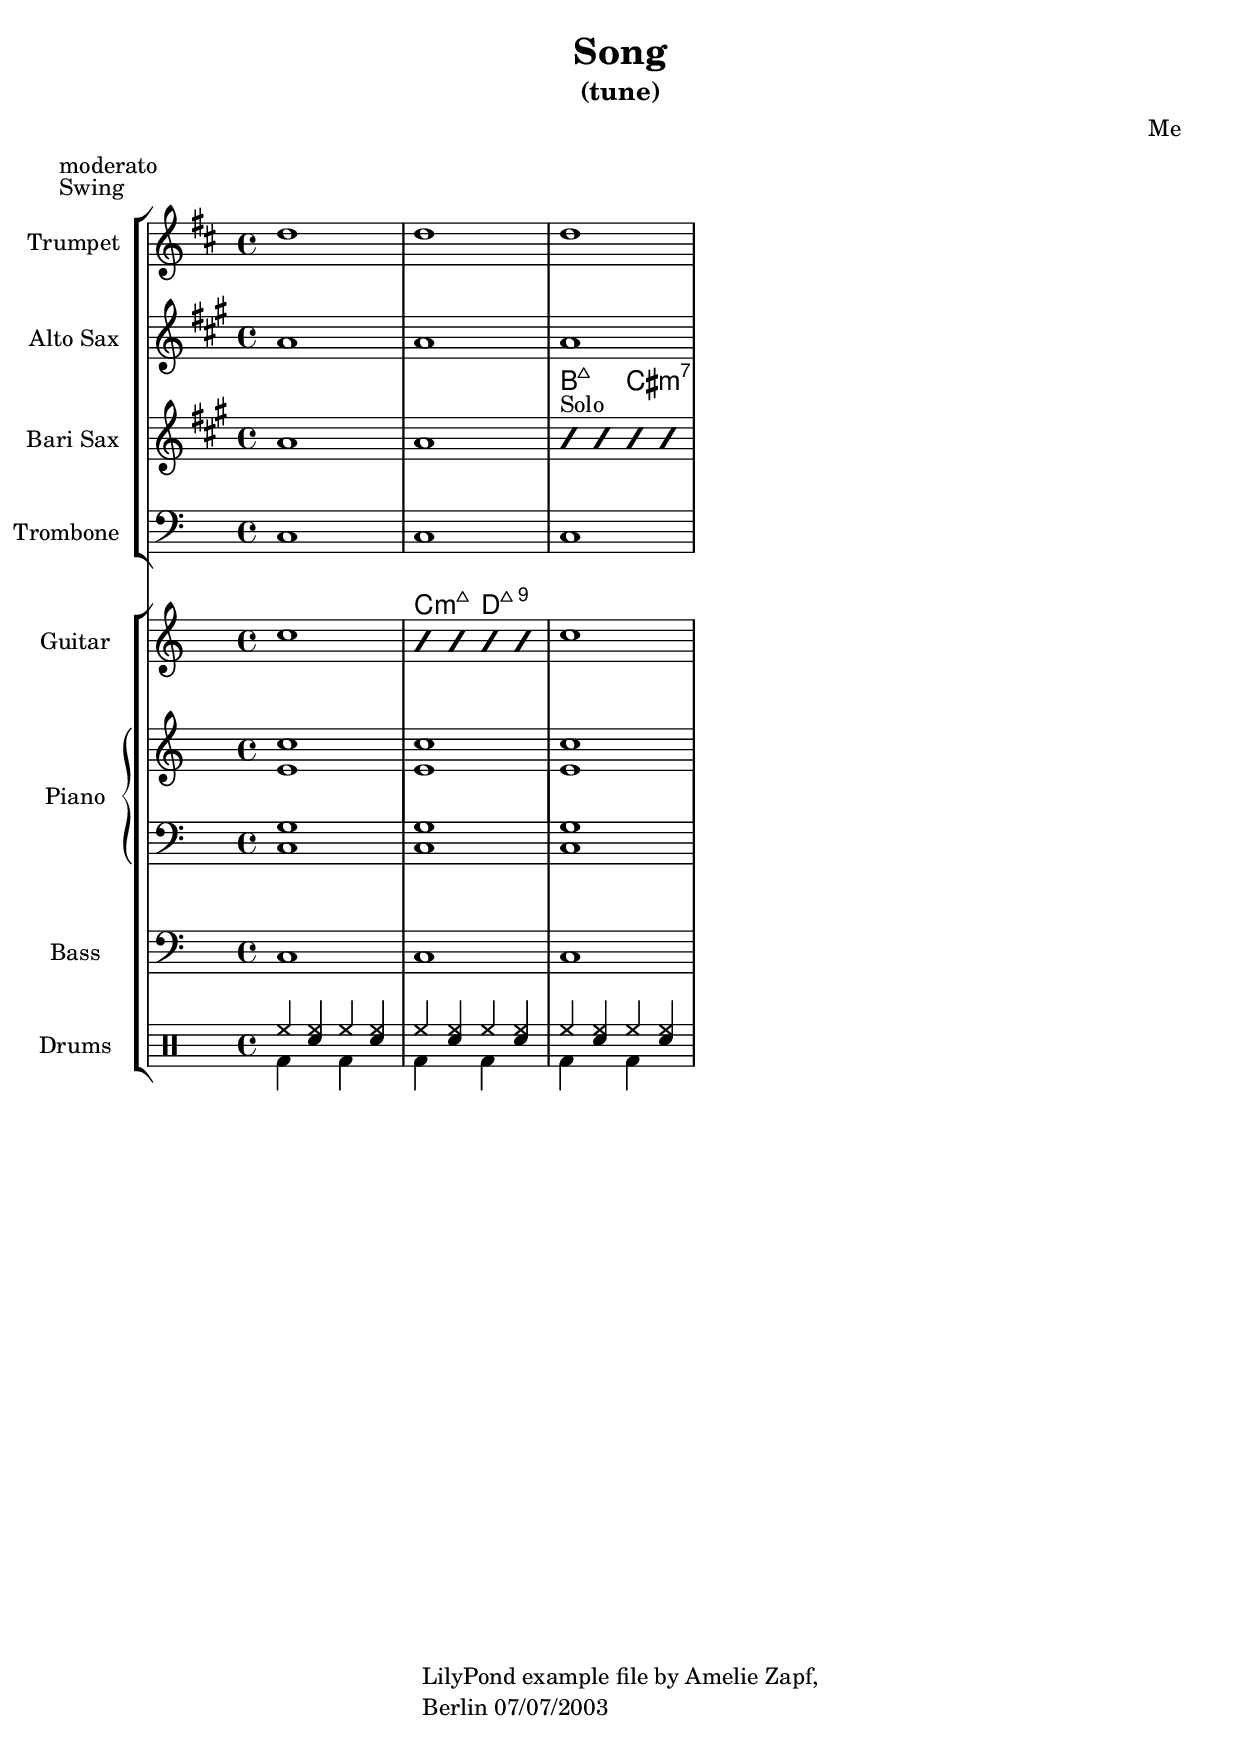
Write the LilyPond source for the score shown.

%% Do not edit this file; it is auto-generated from LSR http://lsr.dsi.unimi.it
%% This file is in the public domain.
\version "2.11.61"

\header {
  lsrtags = "keyboards, percussion, fretted-strings, template"

  texidoces = "
Ésta es una plantilla bastante avanzada, para un conjunto de
jazz. Observe que la notación de todos los instrumentos está en
@code{\\key c \\major} (Do mayor). Esto se refiere al tono de
concierto; la armadura se transporta automáticamente si la música está
dentro de una sección @code{\\transpose}.

"
  doctitlees = "Plantilla para combo de jazz"
  
  texidocde = "
Hier ist ein ziemlich kompliziertes Beispiel für ein Jazz-Ensemble. Achtung: 
Alle Instrumente sind in @code{\key c \major} (C-Dur) notiert. Das bezieht sich 
auf die klingende Musik: LilyPond transponiert die Tonart automatisch, wenn 
sich die Noten innerhalb eines @code{\transpose}-Abschnitts befinden.

"

  doctitlede = "Vorlage für Jazz-Combo"

  texidoc = "
This is quite an advanced template, for a jazz ensemble. Note that all
instruments are notated in @code{\\key c \\major}. This refers to the
key in concert pitch; the key will be automatically transposed if the
music is within a @code{\\transpose} section.

"
  doctitle = "Jazz combo template"
} % begin verbatim
\header {
  title = "Song"
  subtitle = "(tune)"
  composer = "Me"
  meter = "moderato"
  piece = "Swing"
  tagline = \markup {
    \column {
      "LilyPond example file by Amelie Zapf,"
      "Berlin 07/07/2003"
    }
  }
}

%#(set-global-staff-size 16)
\include "english.ly"

%%%%%%%%%%%% Some macros %%%%%%%%%%%%%%%%%%%

sl = {
  \override NoteHead #'style = #'slash
  \override Stem #'transparent = ##t
}
nsl = {
  \revert NoteHead #'style
  \revert Stem #'transparent
}
crOn = \override NoteHead #'style = #'cross
crOff = \revert NoteHead #'style

%% insert chord name style stuff here.

jazzChords = { }

%%%%%%%%%%%% Keys'n'thangs %%%%%%%%%%%%%%%%%

global = { \time 4/4 }

Key = { \key c \major }

% ############ Horns ############

% ------ Trumpet ------
trpt = \transpose c d \relative c'' {
  \Key
  c1 | c | c |
}
trpHarmony = \transpose c' d {
  \jazzChords
}
trumpet = {
  \global
  \set Staff.instrumentName = #"Trumpet"
  \clef treble
  <<
    \trpt
  >>
}

% ------ Alto Saxophone ------
alto = \transpose c a \relative c' {
  \Key
  c1 | c | c |
}
altoHarmony = \transpose c' a {
  \jazzChords
}
altoSax = {
  \global
  \set Staff.instrumentName = #"Alto Sax"
  \clef treble
  <<
    \alto
  >>
}

% ------ Baritone Saxophone ------
bari = \transpose c a' \relative c {
  \Key
  c1
  c1
  \sl
  d4^"Solo" d d d
  \nsl
}
bariHarmony = \transpose c' a \chordmode {
  \jazzChords s1 s d2:maj e:m7
}
bariSax = {
  \global
  \set Staff.instrumentName = #"Bari Sax"
  \clef treble
  <<
    \bari
  >>
}

% ------ Trombone ------
tbone = \relative c {
  \Key
  c1 | c | c
}
tboneHarmony = \chordmode {
  \jazzChords
}
trombone = {
  \global
  \set Staff.instrumentName = #"Trombone"
  \clef bass
  <<
    \tbone
  >>
}

% ############ Rhythm Section #############

% ------ Guitar ------
gtr = \relative c'' {
  \Key
  c1
  \sl
  b4 b b b
  \nsl
  c1
}
gtrHarmony = \chordmode {
  \jazzChords
  s1 c2:min7+ d2:maj9
}
guitar = {
  \global
  \set Staff.instrumentName = #"Guitar"
  \clef treble
  <<
    \gtr
  >>
}

%% ------ Piano ------
rhUpper = \relative c'' {
  \voiceOne
  \Key
  c1 | c | c
}
rhLower = \relative c' {
  \voiceTwo
  \Key
  e1 | e | e
}

lhUpper = \relative c' {
  \voiceOne
  \Key
  g1 | g | g
}
lhLower = \relative c {
  \voiceTwo
  \Key
  c1 | c | c
}

PianoRH = {
  \clef treble
  \global
  \set Staff.midiInstrument = #"acoustic grand"
  <<
    \new Voice = "one" \rhUpper
    \new Voice = "two" \rhLower
  >>
}
PianoLH = {
  \clef bass
  \global
  \set Staff.midiInstrument = "acoustic grand"
  <<
    \new Voice = "one" \lhUpper
    \new Voice = "two" \lhLower
  >>
}

piano = {
  <<
    \set PianoStaff.instrumentName = #"Piano"
    \new Staff = "upper" \PianoRH
    \new Staff = "lower" \PianoLH
  >>
}

% ------ Bass Guitar ------
Bass = \relative c {
  \Key
  c1 | c | c
}
bass = {
  \global
  \set Staff.instrumentName = #"Bass"
  \clef bass
  <<
    \Bass
  >>
}

% ------ Drums ------
up = \drummode {
  \voiceOne
  hh4 <hh sn> hh <hh sn>
  hh4 <hh sn> hh <hh sn>
  hh4 <hh sn> hh <hh sn>
}
down = \drummode {
  \voiceTwo
  bd4 s bd s
  bd4 s bd s
  bd4 s bd s
}

drumContents = {
  \global
  <<
    \set DrumStaff.instrumentName = #"Drums"
    \new DrumVoice \up
    \new DrumVoice \down
  >>
}

%%%%%%%%% It All Goes Together Here %%%%%%%%%%%%%%%%%%%%%%

\score {
  <<
    \new StaffGroup = "horns" <<
      \new Staff = "trumpet" \trumpet
      \new Staff = "altosax" \altoSax
      \new ChordNames = "barichords" \bariHarmony
      \new Staff = "barisax" \bariSax
      \new Staff = "trombone" \trombone
    >>
    
    \new StaffGroup = "rhythm" <<
      \new ChordNames = "chords" \gtrHarmony
      \new Staff = "guitar" \guitar
      \new PianoStaff = "piano" \piano
      \new Staff = "bass" \bass
      \new DrumStaff \drumContents
    >>
  >>
  
  \layout {
    \context { \RemoveEmptyStaffContext }
    \context {
      \Score
      \override BarNumber #'padding = #3
      \override RehearsalMark #'padding = #2
      skipBars = ##t
    }
  }
  
  \midi { }
}
